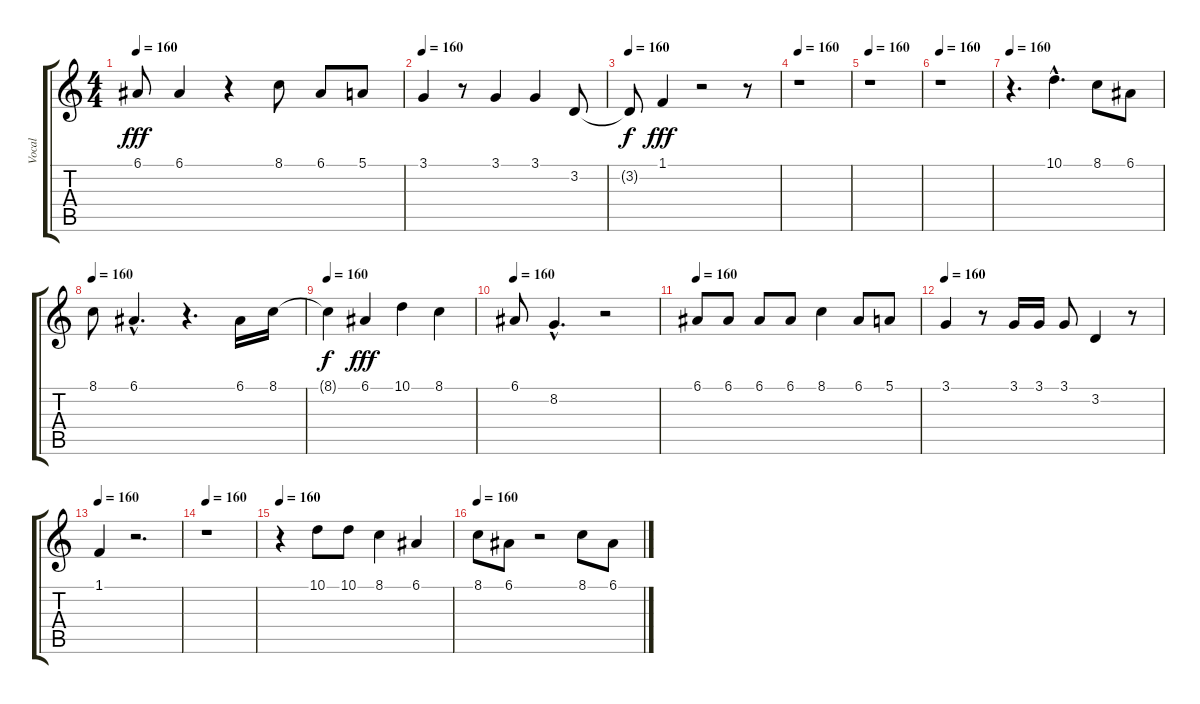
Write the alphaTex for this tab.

\track ("Vocal" "Vocal") {instrument flute}
\staff {score tabs}
\tuning (E4 B3 G3 D3 A2 E2) {hide}
\ts (4 4)
\tempo 160
\clef g2
\ks c
6.1.8{dy fff} 6.1.4 r.4 8.1.8 6.1.8 5.1.8 |
\tempo 160
3.1.4 r.8 3.1.4 3.1.4 3.2.8 |
\tempo 160
3.2{t}.8{dy f} 1.1.4{dy fff} r.2 r.8 |
\tempo 160
r.1 |
\tempo 160
r.1 |
\tempo 160
r.1 |
\tempo 160
r.4{d} 10.1{hac}.4{d} 8.1.8 6.1.8 |
\tempo 160
8.1.8 6.1{hac}.4{d} r.4{d} 6.1.16 8.1.16 |
\tempo 160
8.1{t}.4{dy f} 6.1.4{dy fff} 10.1.4 8.1.4 |
\tempo 160
6.1.8 8.2{hac}.4{d} r.2 |
\tempo 160
6.1.8 6.1.8 6.1.8 6.1.8 8.1.4 6.1.8 5.1.8 |
\tempo 160
3.1.4 r.8 3.1.16 3.1.16 3.1.8 3.2.4 r.8 |
\tempo 160
1.1.4 r.2{d} |
\tempo 160
r.1 |
\tempo 160
r.4 10.1.8 10.1.8 8.1.4 6.1.4 |
\tempo 160
8.1.8 6.1.8 r.2 8.1.8 6.1.8
